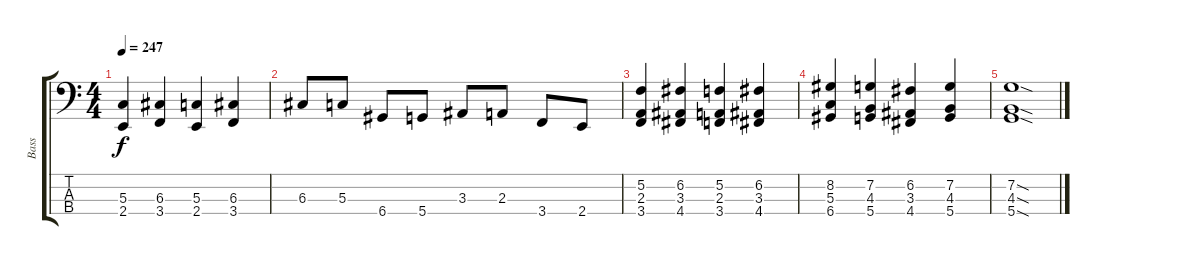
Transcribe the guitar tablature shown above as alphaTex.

\track ("Bass" "Bass") {instrument electricbassfinger}
\staff {score tabs}
\tuning (F2 C2 G1 D1) {hide}
\ts (4 4)
\tempo 247
\clef f4
\ks c
(5.3 2.4).4{dy f} (6.3 3.4).4 (5.3 2.4).4 (6.3 3.4).4 |
6.3.8 5.3.8 6.4.8 5.4.8 3.3.8 2.3.8 3.4.8 2.4.8 |
(5.2 2.3 3.4).4 (6.2 3.3 4.4).4 (5.2 2.3 3.4).4 (6.2 3.3 4.4).4 |
(8.2 5.3 6.4).4 (7.2 4.3 5.4).4 (6.2 3.3 4.4).4 (7.2 4.3 5.4).4 |
(7.2{sod} 4.3{sod} 5.4{sod}).1
